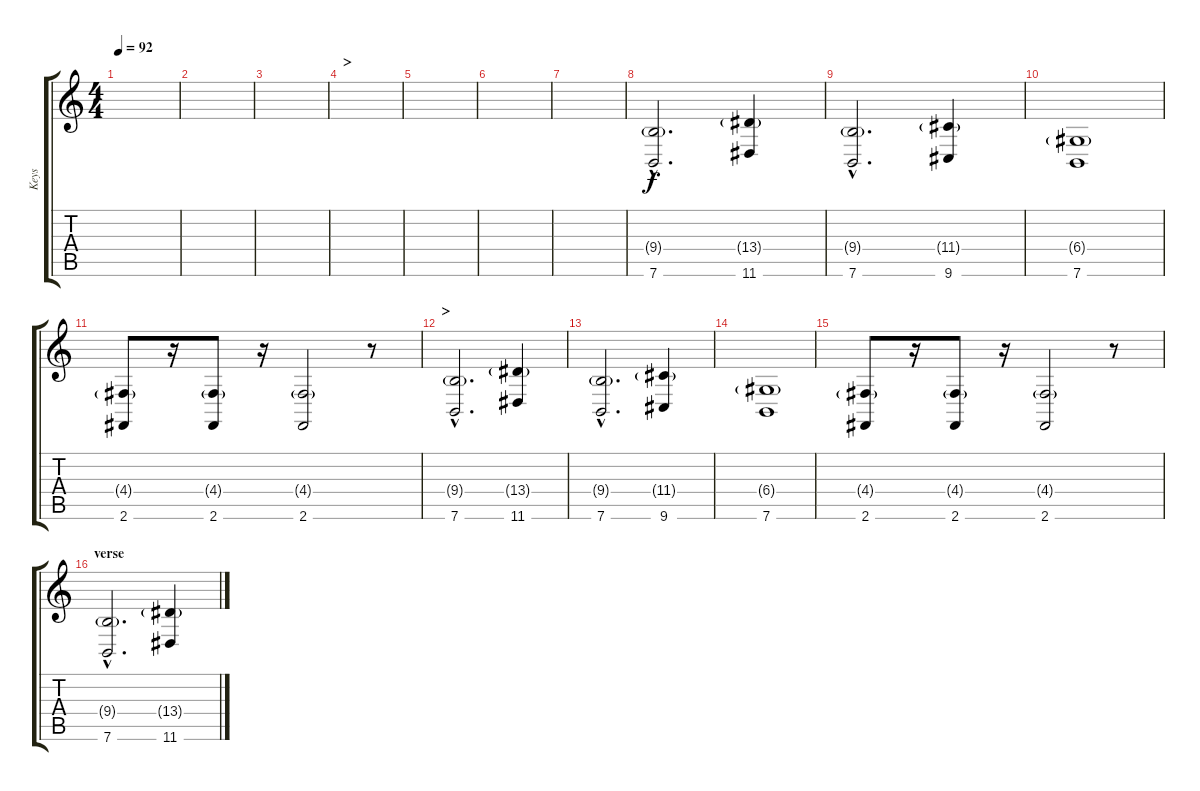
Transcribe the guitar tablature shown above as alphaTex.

\track ("Keys" "Keys") {instrument drawbarorgan}
\staff {score tabs}
\tuning (E4 B3 G3 D3 A2 E2) {hide}
\ts (4 4)
\tempo 92
\clef g2
\ks c
|
|
|
\section ("" ">")
|
|
|
|
(9.4{g hac} 7.6{hac}).2{d} (13.4{g} 11.6).4 |
(9.4{g hac} 7.6{hac}).2{d} (11.4{g} 9.6).4 |
(6.4{g} 7.6).1 |
(4.4{g} 2.6).8 r.16 (4.4{g} 2.6).8 r.16 (4.4{g} 2.6).2 r.8 |
\section ("" ">")
(9.4{g hac} 7.6{hac}).2{d} (13.4{g} 11.6).4 |
(9.4{g hac} 7.6{hac}).2{d} (11.4{g} 9.6).4 |
(6.4{g} 7.6).1 |
(4.4{g} 2.6).8 r.16 (4.4{g} 2.6).8 r.16 (4.4{g} 2.6).2 r.8 |
\section ("" "verse")
(9.4{g hac} 7.6{hac}).2{d} (13.4{g} 11.6).4
